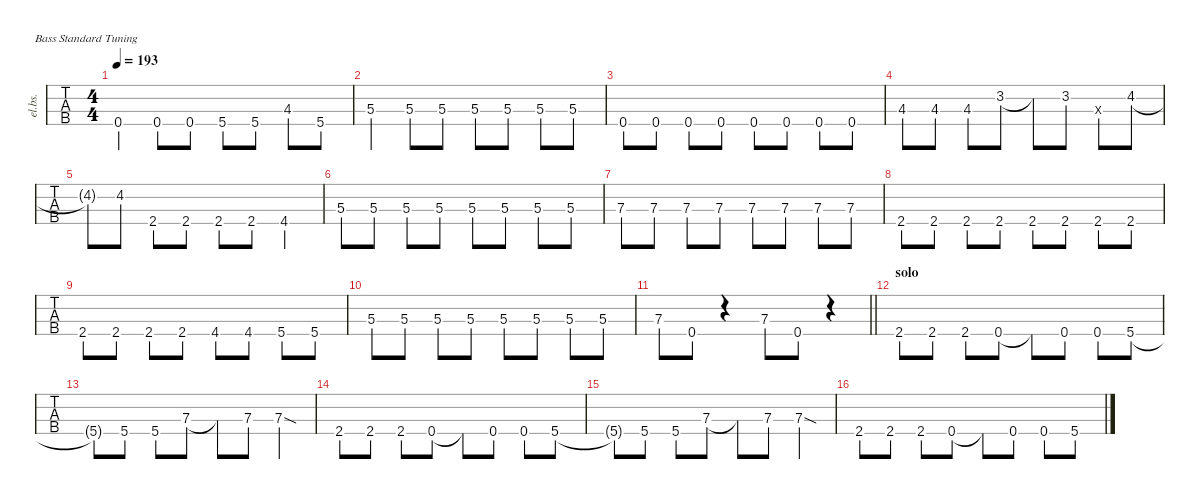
\defaultSystemsLayout 4
\hideDynamics
\bracketExtendMode nobrackets
\otherSystemsTrackNameOrientation horizontal
\track ("山田リョウ" "el.bs.") {instrument electricbassfinger}
\staff {tabs}
\tuning (G2 D2 A1 E1)
\ts (4 4)
\tempo 193
\clef f4
\ks a
0.4{acc forcenatural}.4{dy mf} 0.4{acc forcenatural}.8 0.4{acc forcenatural}.8 5.4{acc forcenatural}.8 5.4{acc forcenatural}.8 4.3{acc #}.8 5.4{acc forcenatural}.8 |
5.3{acc forcenatural}.4 5.3{acc forcenatural}.8 5.3{acc forcenatural}.8 5.3{acc forcenatural}.8 5.3{acc forcenatural}.8 5.3{acc forcenatural}.8 5.3{acc forcenatural}.8 |
0.4{acc forcenatural}.8 0.4{acc forcenatural}.8 0.4{acc forcenatural}.8 0.4{acc forcenatural}.8 0.4{acc forcenatural}.8 0.4{acc forcenatural}.8 0.4{acc forcenatural}.8 0.4{acc forcenatural}.8 |
4.3{acc #}.8 4.3{acc #}.8 4.3{acc #}.8 3.2{acc forcenatural}.8 3.2{t acc forcenatural}.8 3.2{acc forcenatural}.8 0.3{x acc forcenatural}.8 4.2{acc #}.8 |
4.2{t acc #}.8 4.2{acc #}.8 2.4{acc #}.8 2.4{acc #}.8 2.4{acc #}.8 2.4{acc #}.8 4.4{acc #}.4 |
5.3{acc forcenatural}.8 5.3{acc forcenatural}.8 5.3{acc forcenatural}.8 5.3{acc forcenatural}.8 5.3{acc forcenatural}.8 5.3{acc forcenatural}.8 5.3{acc forcenatural}.8 5.3{acc forcenatural}.8 |
7.3{acc forcenatural}.8 7.3{acc forcenatural}.8 7.3{acc forcenatural}.8 7.3{acc forcenatural}.8 7.3{acc forcenatural}.8 7.3{acc forcenatural}.8 7.3{acc forcenatural}.8 7.3{acc forcenatural}.8 |
2.4{acc #}.8 2.4{acc #}.8 2.4{acc #}.8 2.4{acc #}.8 2.4{acc #}.8 2.4{acc #}.8 2.4{acc #}.8 2.4{acc #}.8 |
2.4{acc #}.8 2.4{acc #}.8 2.4{acc #}.8 2.4{acc #}.8 4.4{acc #}.8 4.4{acc #}.8 5.4{acc forcenatural}.8 5.4{acc forcenatural}.8 |
5.3{acc forcenatural}.8 5.3{acc forcenatural}.8 5.3{acc forcenatural}.8 5.3{acc forcenatural}.8 5.3{acc forcenatural}.8 5.3{acc forcenatural}.8 5.3{acc forcenatural}.8 5.3{acc forcenatural}.8 |
\barLineRight lightlight
7.3{acc forcenatural}.8 0.4{acc forcenatural}.8 r.4 7.3{acc forcenatural}.8 0.4{acc forcenatural}.8 r.4 |
\section ("" "solo")
2.4{acc #}.8 2.4{acc #}.8 2.4{acc #}.8 0.4{acc forcenatural}.8 0.4{t acc forcenatural}.8 0.4{acc forcenatural}.8 0.4{acc forcenatural}.8 5.4{acc forcenatural}.8 |
5.4{t acc forcenatural}.8 5.4{acc forcenatural}.8 5.4{acc forcenatural}.8 7.3{acc forcenatural}.8 7.3{t acc forcenatural}.8 7.3{acc forcenatural}.8 7.3{sod acc forcenatural}.4 |
2.4{acc #}.8 2.4{acc #}.8 2.4{acc #}.8 0.4{acc forcenatural}.8 0.4{t acc forcenatural}.8 0.4{acc forcenatural}.8 0.4{acc forcenatural}.8 5.4{acc forcenatural}.8 |
5.4{t acc forcenatural}.8 5.4{acc forcenatural}.8 5.4{acc forcenatural}.8 7.3{acc forcenatural}.8 7.3{t acc forcenatural}.8 7.3{acc forcenatural}.8 7.3{sod acc forcenatural}.4 |
2.4{acc #}.8 2.4{acc #}.8 2.4{acc #}.8 0.4{acc forcenatural}.8 0.4{t acc forcenatural}.8 0.4{acc forcenatural}.8 0.4{acc forcenatural}.8 5.4{acc forcenatural}.8
